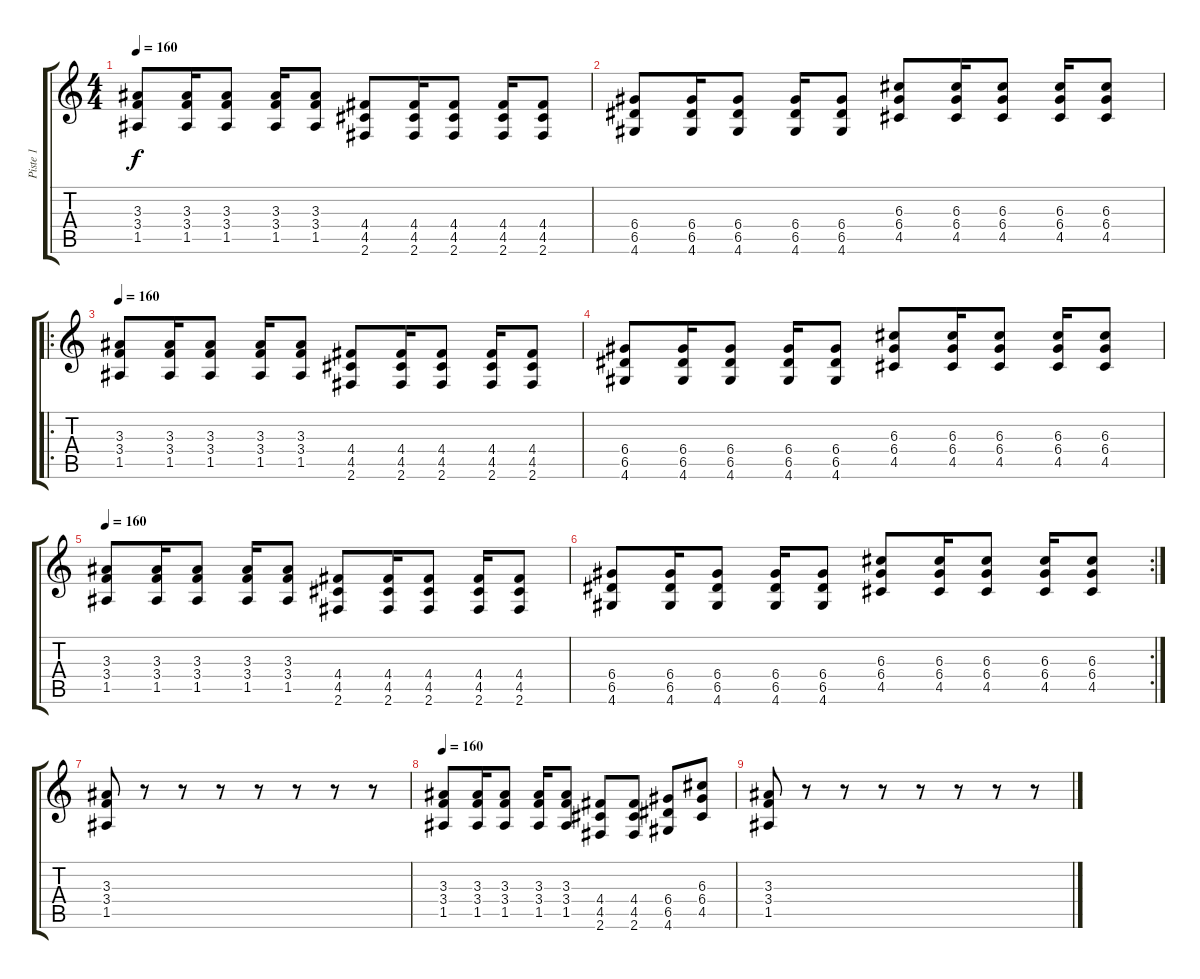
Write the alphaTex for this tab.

\track ("Piste 1" "Piste 1") {instrument distortionguitar}
\staff {score tabs}
\tuning (E4 B3 G3 D3 A2 E2) {hide}
\ts (4 4)
\tempo 160
\clef g2
\ks c
(3.3 3.4 1.5).8{dy f} (3.3 3.4 1.5).16 (3.3 3.4 1.5).8 (3.3 3.4 1.5).16 (3.3 3.4 1.5).8 (4.4 4.5 2.6).8 (4.4 4.5 2.6).16 (4.4 4.5 2.6).8 (4.4 4.5 2.6).16 (4.4 4.5 2.6).8 |
(6.4 6.5 4.6).8 (6.4 6.5 4.6).16 (6.4 6.5 4.6).8 (6.4 6.5 4.6).16 (6.4 6.5 4.6).8 (6.3 6.4 4.5).8 (6.3 6.4 4.5).16 (6.3 6.4 4.5).8 (6.3 6.4 4.5).16 (6.3 6.4 4.5).8 |
\ro
\tempo 160
(3.3 3.4 1.5).8 (3.3 3.4 1.5).16 (3.3 3.4 1.5).8 (3.3 3.4 1.5).16 (3.3 3.4 1.5).8 (4.4 4.5 2.6).8 (4.4 4.5 2.6).16 (4.4 4.5 2.6).8 (4.4 4.5 2.6).16 (4.4 4.5 2.6).8 |
(6.4 6.5 4.6).8 (6.4 6.5 4.6).16 (6.4 6.5 4.6).8 (6.4 6.5 4.6).16 (6.4 6.5 4.6).8 (6.3 6.4 4.5).8 (6.3 6.4 4.5).16 (6.3 6.4 4.5).8 (6.3 6.4 4.5).16 (6.3 6.4 4.5).8 |
\tempo 160
(3.3 3.4 1.5).8 (3.3 3.4 1.5).16 (3.3 3.4 1.5).8 (3.3 3.4 1.5).16 (3.3 3.4 1.5).8 (4.4 4.5 2.6).8 (4.4 4.5 2.6).16 (4.4 4.5 2.6).8 (4.4 4.5 2.6).16 (4.4 4.5 2.6).8 |
\rc 2
(6.4 6.5 4.6).8 (6.4 6.5 4.6).16 (6.4 6.5 4.6).8 (6.4 6.5 4.6).16 (6.4 6.5 4.6).8 (6.3 6.4 4.5).8 (6.3 6.4 4.5).16 (6.3 6.4 4.5).8 (6.3 6.4 4.5).16 (6.3 6.4 4.5).8 |
(3.3 3.4 1.5).8 r.8 r.8 r.8 r.8 r.8 r.8 r.8 |
\tempo 160
(3.3 3.4 1.5).8 (3.3 3.4 1.5).16 (3.3 3.4 1.5).8 (3.3 3.4 1.5).16 (3.3 3.4 1.5).8 (4.4 4.5 2.6).8 (4.4 4.5 2.6).8 (6.4 6.5 4.6).8 (6.3 6.4 4.5).8 |
(3.3 3.4 1.5).8 r.8 r.8 r.8 r.8 r.8 r.8 r.8
